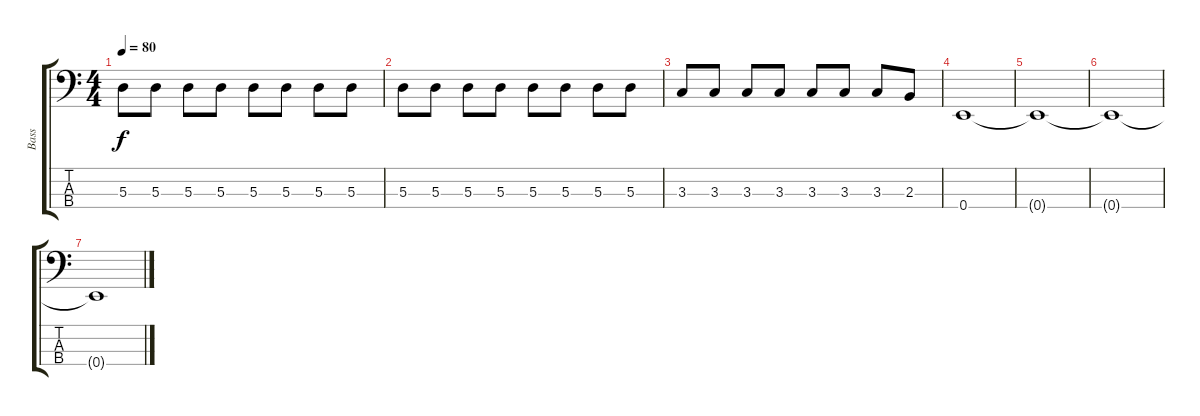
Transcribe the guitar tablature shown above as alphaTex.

\track ("Bass" "Bass") {instrument electricbassfinger}
\staff {score tabs}
\tuning (G2 D2 A1 E1) {hide}
\ts (4 4)
\tempo 80
\clef f4
\ks c
5.3.8{dy f} 5.3.8 5.3.8 5.3.8 5.3.8 5.3.8 5.3.8 5.3.8 |
5.3.8 5.3.8 5.3.8 5.3.8 5.3.8 5.3.8 5.3.8 5.3.8 |
3.3.8 3.3.8 3.3.8 3.3.8 3.3.8 3.3.8 3.3.8 2.3.8 |
0.4.1{volume 0} |
0.4{t}.1 |
0.4{t}.1 |
0.4{t}.1
